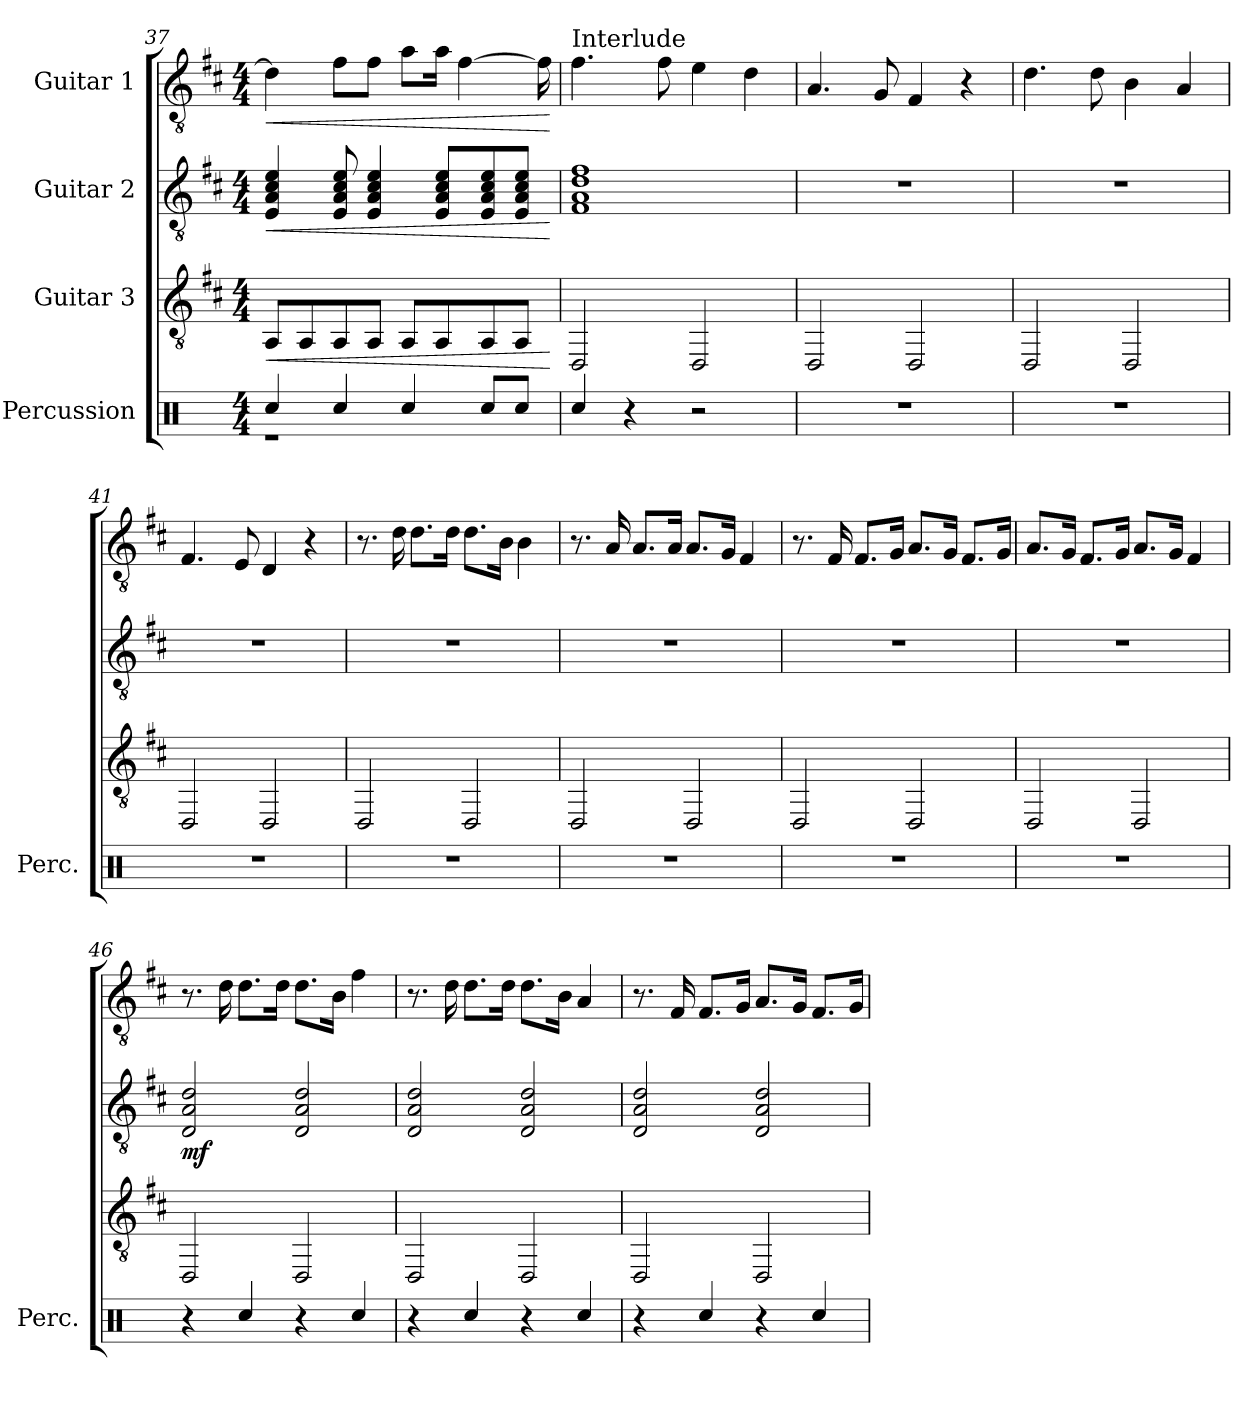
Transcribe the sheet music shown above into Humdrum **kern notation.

**kern	**dynam	**kern	**dynam	**kern	**dynam	**kern	**dynam
*part4	*part4	*part3	*part3	*part2	*part2	*part1	*part1
*staff4	*staff4	*staff3	*staff3	*staff2	*staff2	*staff1	*staff1
*I"Percussion	*	*I"Guitar 3	*	*I"Guitar 2	*	*I"Guitar 1	*
*I'Perc.	*	*	*	*	*	*	*
*clefX	*	*clefGv2	*	*clefGv2	*	*clefGv2	*
*k[]	*	*k[f#c#]	*	*k[f#c#]	*	*k[f#c#]	*
*M4/4	*	*M4/4	*	*M4/4	*	*M4/4	*
=37	=37	=37	=37	=37	=37	=37	=37
!	!LO:HP:b	!	!LO:HP:b	!	!LO:HP:b	!	!LO:HP:b
*^	*	*	*	*	*	*	*
4Rcc/	1r	<	8AA/L	<	4E/ 4A/ 4c#/ 4e/	<	4d\]	<
.	.	.	8AA/	.	.	.	.	.
4Rcc/	.	.	8AA/	.	8E/ 8A/ 8c#/ 8e/	.	8f#\L	.
.	.	.	8AA/J	.	4E/ 4A/ 4c#/ 4e/	.	8f#\J	.
4Rcc/	.	.	8AA/L	.	.	.	8a\L	.
.	.	.	8AA/	.	8E/ 8A/ 8c#/ 8e/L	.	16a\Jk	.
.	.	.	.	.	.	.	[4f#\	.
8Rcc/L	.	.	8AA/	.	8E/ 8A/ 8c#/ 8e/	.	.	.
8Rcc/J	.	.	8AA/J	.	8E/ 8A/ 8c#/ 8e/J	.	.	.
.	.	.	.	.	.	.	16f#\]	.
*v	*v	*	*	*	*	*	*	*
.	[	.	[	.	[	.	[
!!LO:LB:g=z
=38	=38	=38	=38	=38	=38	=38	=38
!	!	!	!	!	!	!LO:TX:a:t=Interlude	!
4Rcc/	.	2DD/	.	1F# 1A 1d 1f#	.	4.f#\	.
4r	.	.	.	.	.	.	.
.	.	.	.	.	.	8f#\	.
2r	.	2DD/	.	.	.	4e\	.
.	.	.	.	.	.	4d\	.
=39	=39	=39	=39	=39	=39	=39	=39
1r	.	2DD/	.	1r	.	4.A/	.
.	.	.	.	.	.	8G/	.
.	.	2DD/	.	.	.	4F#/	.
.	.	.	.	.	.	4r	.
=40	=40	=40	=40	=40	=40	=40	=40
1r	.	2DD/	.	1r	.	4.d\	.
.	.	.	.	.	.	8d\	.
.	.	2DD/	.	.	.	4B\	.
.	.	.	.	.	.	4A/	.
=41	=41	=41	=41	=41	=41	=41	=41
1r	.	2DD/	.	1r	.	4.F#/	.
.	.	.	.	.	.	8E/	.
.	.	2DD/	.	.	.	4D/	.
.	.	.	.	.	.	4r	.
=42	=42	=42	=42	=42	=42	=42	=42
1r	.	2DD/	.	1r	.	8.r	.
.	.	.	.	.	.	16d\	.
.	.	.	.	.	.	8.d\L	.
.	.	.	.	.	.	16d\Jk	.
.	.	2DD/	.	.	.	8.d\L	.
.	.	.	.	.	.	16B\Jk	.
.	.	.	.	.	.	4B\	.
=43	=43	=43	=43	=43	=43	=43	=43
1r	.	2DD/	.	1r	.	8.r	.
.	.	.	.	.	.	16A/	.
.	.	.	.	.	.	8.A/L	.
.	.	.	.	.	.	16A/Jk	.
.	.	2DD/	.	.	.	8.A/L	.
.	.	.	.	.	.	16G/Jk	.
.	.	.	.	.	.	4F#/	.
=44	=44	=44	=44	=44	=44	=44	=44
1r	.	2DD/	.	1r	.	8.r	.
.	.	.	.	.	.	16F#/	.
.	.	.	.	.	.	8.F#/L	.
.	.	.	.	.	.	16G/Jk	.
.	.	2DD/	.	.	.	8.A/L	.
.	.	.	.	.	.	16G/Jk	.
.	.	.	.	.	.	8.F#/L	.
.	.	.	.	.	.	16G/Jk	.
=45	=45	=45	=45	=45	=45	=45	=45
1r	.	2DD/	.	1r	.	8.A/L	.
.	.	.	.	.	.	16G/Jk	.
.	.	.	.	.	.	8.F#/L	.
.	.	.	.	.	.	16G/Jk	.
.	.	2DD/	.	.	.	8.A/L	.
.	.	.	.	.	.	16G/Jk	.
.	.	.	.	.	.	4F#/	.
=46	=46	=46	=46	=46	=46	=46	=46
!	!	!	!	!	!LO:DY:b	!	!
4r	.	2DD/	.	2D/ 2A/ 2d/	mf	8.r	.
.	.	.	.	.	.	16d\	.
4Rcc/	.	.	.	.	.	8.d\L	.
.	.	.	.	.	.	16d\Jk	.
4r	.	2DD/	.	2D/ 2A/ 2d/	.	8.d\L	.
.	.	.	.	.	.	16B\Jk	.
4Rcc/	.	.	.	.	.	4f#\	.
!!LO:LB:g=z
=47	=47	=47	=47	=47	=47	=47	=47
4r	.	2DD/	.	2D/ 2A/ 2d/	.	8.r	.
.	.	.	.	.	.	16d\	.
4Rcc/	.	.	.	.	.	8.d\L	.
.	.	.	.	.	.	16d\Jk	.
4r	.	2DD/	.	2D/ 2A/ 2d/	.	8.d\L	.
.	.	.	.	.	.	16B\Jk	.
4Rcc/	.	.	.	.	.	4A/	.
=48	=48	=48	=48	=48	=48	=48	=48
4r	.	2DD/	.	2D/ 2A/ 2d/	.	8.r	.
.	.	.	.	.	.	16F#/	.
4Rcc/	.	.	.	.	.	8.F#/L	.
.	.	.	.	.	.	16G/Jk	.
4r	.	2DD/	.	2D/ 2A/ 2d/	.	8.A/L	.
.	.	.	.	.	.	16G/Jk	.
4Rcc/	.	.	.	.	.	8.F#/L	.
.	.	.	.	.	.	16G/Jk	.
=	=	=	=	=	=	=	=
*-	*-	*-	*-	*-	*-	*-	*-
